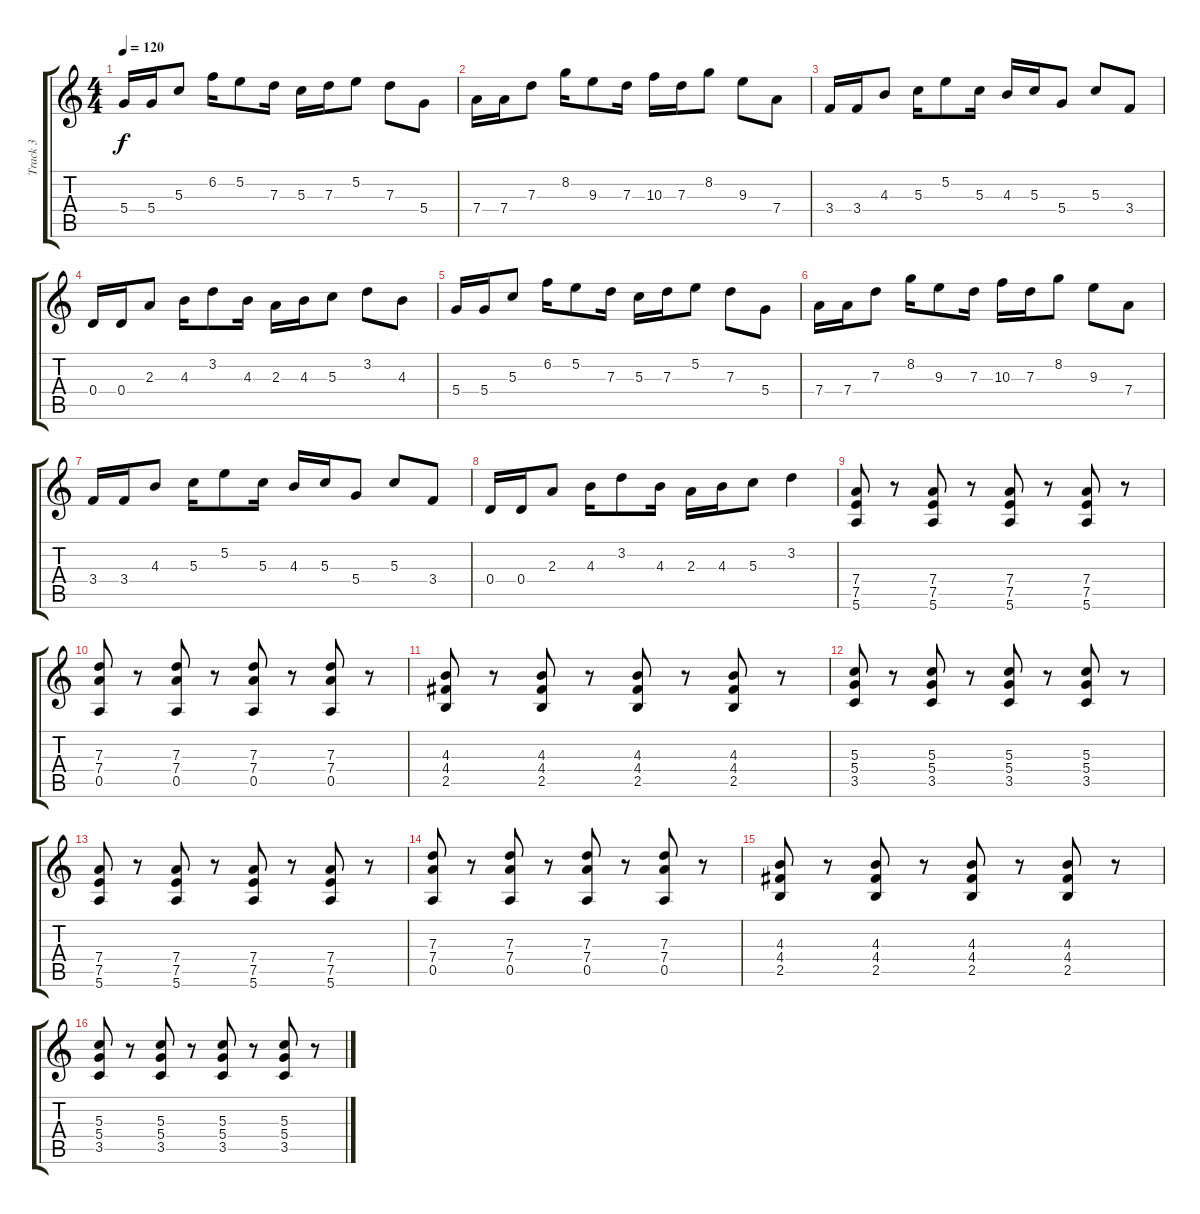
\track ("Track 3" "Track 3") {instrument distortionguitar}
\staff {score tabs}
\tuning (E4 B3 G3 D3 A2 E2) {hide}
\ts (4 4)
\tempo 120
\clef g2
\ks c
5.4.16{dy f} 5.4.16 5.3.8 6.2.16 5.2.8 7.3.16 5.3.16 7.3.16 5.2.8 7.3.8 5.4.8 |
7.4.16 7.4.16 7.3.8 8.2.16 9.3.8 7.3.16 10.3.16 7.3.16 8.2.8 9.3.8 7.4.8 |
3.4.16 3.4.16 4.3.8 5.3.16 5.2.8 5.3.16 4.3.16 5.3.16 5.4.8 5.3.8 3.4.8 |
0.4.16 0.4.16 2.3.8 4.3.16 3.2.8 4.3.16 2.3.16 4.3.16 5.3.8 3.2.8 4.3.8 |
5.4.16 5.4.16 5.3.8 6.2.16 5.2.8 7.3.16 5.3.16 7.3.16 5.2.8 7.3.8 5.4.8 |
7.4.16 7.4.16 7.3.8 8.2.16 9.3.8 7.3.16 10.3.16 7.3.16 8.2.8 9.3.8 7.4.8 |
3.4.16 3.4.16 4.3.8 5.3.16 5.2.8 5.3.16 4.3.16 5.3.16 5.4.8 5.3.8 3.4.8 |
0.4.16 0.4.16 2.3.8 4.3.16 3.2.8 4.3.16 2.3.16 4.3.16 5.3.8 3.2.4 |
(7.4 7.5 5.6).8 r.8 (7.4 7.5 5.6).8 r.8 (7.4 7.5 5.6).8 r.8 (7.4 7.5 5.6).8 r.8 |
(7.3 7.4 0.5).8 r.8 (7.3 7.4 0.5).8 r.8 (7.3 7.4 0.5).8 r.8 (7.3 7.4 0.5).8 r.8 |
(4.3 4.4 2.5).8 r.8 (4.3 4.4 2.5).8 r.8 (4.3 4.4 2.5).8 r.8 (4.3 4.4 2.5).8 r.8 |
(5.3 5.4 3.5).8 r.8 (5.3 5.4 3.5).8 r.8 (5.3 5.4 3.5).8 r.8 (5.3 5.4 3.5).8 r.8 |
(7.4 7.5 5.6).8 r.8 (7.4 7.5 5.6).8 r.8 (7.4 7.5 5.6).8 r.8 (7.4 7.5 5.6).8 r.8 |
(7.3 7.4 0.5).8 r.8 (7.3 7.4 0.5).8 r.8 (7.3 7.4 0.5).8 r.8 (7.3 7.4 0.5).8 r.8 |
(4.3 4.4 2.5).8 r.8 (4.3 4.4 2.5).8 r.8 (4.3 4.4 2.5).8 r.8 (4.3 4.4 2.5).8 r.8 |
(5.3 5.4 3.5).8 r.8 (5.3 5.4 3.5).8 r.8 (5.3 5.4 3.5).8 r.8 (5.3 5.4 3.5).8 r.8
